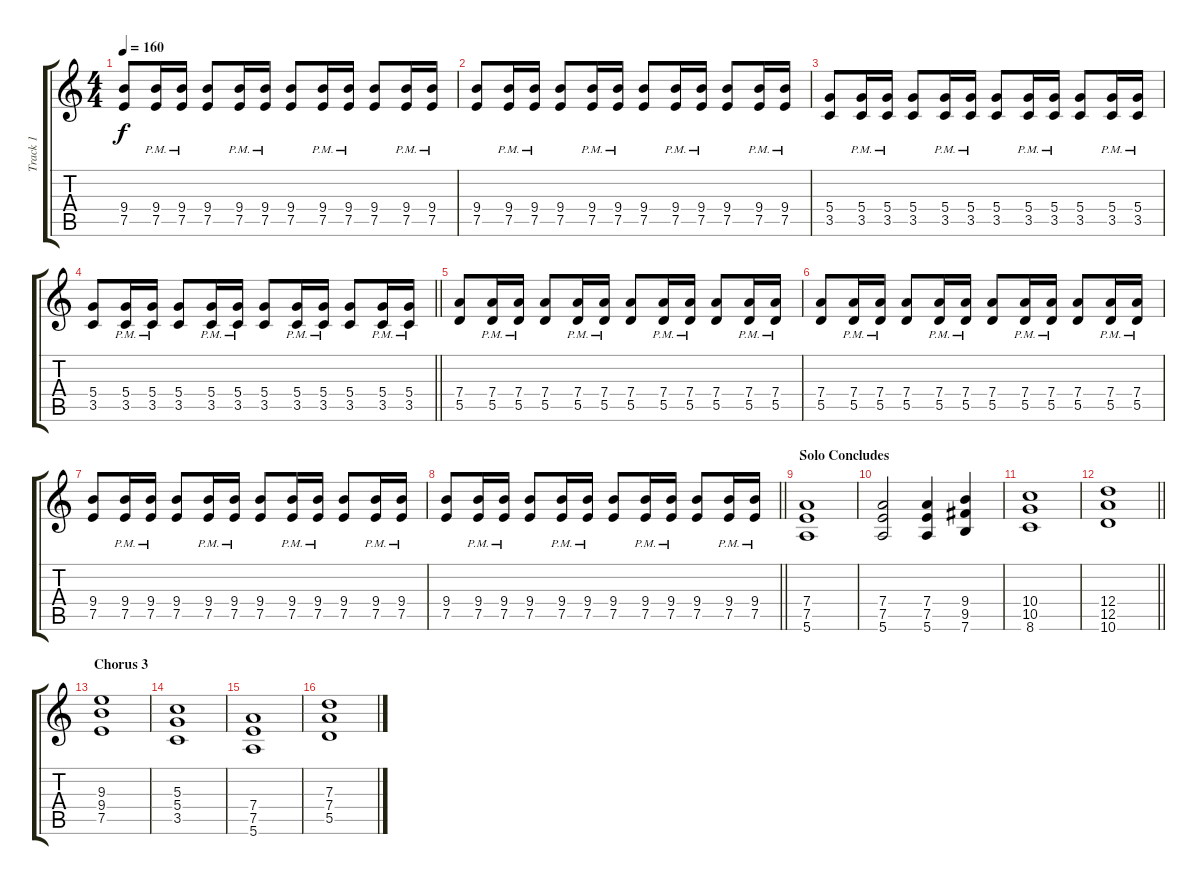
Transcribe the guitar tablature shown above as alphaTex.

\track ("Track 1" "Track 1") {instrument overdrivenguitar}
\staff {score tabs}
\tuning (E4 B3 G3 D3 A2 E2) {hide}
\ts (4 4)
\tempo 160
\clef g2
\ks c
(9.4 7.5).8{dy f} (9.4{pm} 7.5{pm}).16 (9.4{pm} 7.5{pm}).16 (9.4 7.5).8 (9.4{pm} 7.5{pm}).16 (9.4{pm} 7.5{pm}).16 (9.4 7.5).8 (9.4{pm} 7.5{pm}).16 (9.4{pm} 7.5{pm}).16 (9.4 7.5).8 (9.4{pm} 7.5{pm}).16 (9.4{pm} 7.5{pm}).16 |
(9.4 7.5).8 (9.4{pm} 7.5{pm}).16 (9.4{pm} 7.5{pm}).16 (9.4 7.5).8 (9.4{pm} 7.5{pm}).16 (9.4{pm} 7.5{pm}).16 (9.4 7.5).8 (9.4{pm} 7.5{pm}).16 (9.4{pm} 7.5{pm}).16 (9.4 7.5).8 (9.4{pm} 7.5{pm}).16 (9.4{pm} 7.5{pm}).16 |
(5.4 3.5).8 (5.4{pm} 3.5{pm}).16 (5.4{pm} 3.5{pm}).16 (5.4 3.5).8 (5.4{pm} 3.5{pm}).16 (5.4{pm} 3.5{pm}).16 (5.4 3.5).8 (5.4{pm} 3.5{pm}).16 (5.4{pm} 3.5{pm}).16 (5.4 3.5).8 (5.4{pm} 3.5{pm}).16 (5.4{pm} 3.5{pm}).16 |
\barLineRight lightlight
(5.4 3.5).8 (5.4{pm} 3.5{pm}).16 (5.4{pm} 3.5{pm}).16 (5.4 3.5).8 (5.4{pm} 3.5{pm}).16 (5.4{pm} 3.5{pm}).16 (5.4 3.5).8 (5.4{pm} 3.5{pm}).16 (5.4{pm} 3.5{pm}).16 (5.4 3.5).8 (5.4{pm} 3.5{pm}).16 (5.4{pm} 3.5{pm}).16 |
(7.4 5.5).8 (7.4{pm} 5.5{pm}).16 (7.4{pm} 5.5{pm}).16 (7.4 5.5).8 (7.4{pm} 5.5{pm}).16 (7.4{pm} 5.5{pm}).16 (7.4 5.5).8 (7.4{pm} 5.5{pm}).16 (7.4{pm} 5.5{pm}).16 (7.4 5.5).8 (7.4{pm} 5.5{pm}).16 (7.4{pm} 5.5{pm}).16 |
(7.4 5.5).8 (7.4{pm} 5.5{pm}).16 (7.4{pm} 5.5{pm}).16 (7.4 5.5).8 (7.4{pm} 5.5{pm}).16 (7.4{pm} 5.5{pm}).16 (7.4 5.5).8 (7.4{pm} 5.5{pm}).16 (7.4{pm} 5.5{pm}).16 (7.4 5.5).8 (7.4{pm} 5.5{pm}).16 (7.4{pm} 5.5{pm}).16 |
(9.4 7.5).8 (9.4{pm} 7.5{pm}).16 (9.4{pm} 7.5{pm}).16 (9.4 7.5).8 (9.4{pm} 7.5{pm}).16 (9.4{pm} 7.5{pm}).16 (9.4 7.5).8 (9.4{pm} 7.5{pm}).16 (9.4{pm} 7.5{pm}).16 (9.4 7.5).8 (9.4{pm} 7.5{pm}).16 (9.4{pm} 7.5{pm}).16 |
\barLineRight lightlight
(9.4 7.5).8 (9.4{pm} 7.5{pm}).16 (9.4{pm} 7.5{pm}).16 (9.4 7.5).8 (9.4{pm} 7.5{pm}).16 (9.4{pm} 7.5{pm}).16 (9.4 7.5).8 (9.4{pm} 7.5{pm}).16 (9.4{pm} 7.5{pm}).16 (9.4 7.5).8 (9.4{pm} 7.5{pm}).16 (9.4{pm} 7.5{pm}).16 |
\section ("" "Solo Concludes")
(7.4 7.5 5.6).1 |
(7.4 7.5 5.6).2 (7.4 7.5 5.6).4 (9.4 9.5 7.6).4 |
(10.4 10.5 8.6).1 |
\barLineRight lightlight
(12.4 12.5 10.6).1 |
\section ("" "Chorus 3")
(9.3 9.4 7.5).1 |
(5.3 5.4 3.5).1 |
(7.4 7.5 5.6).1 |
(7.3 7.4 5.5).1
